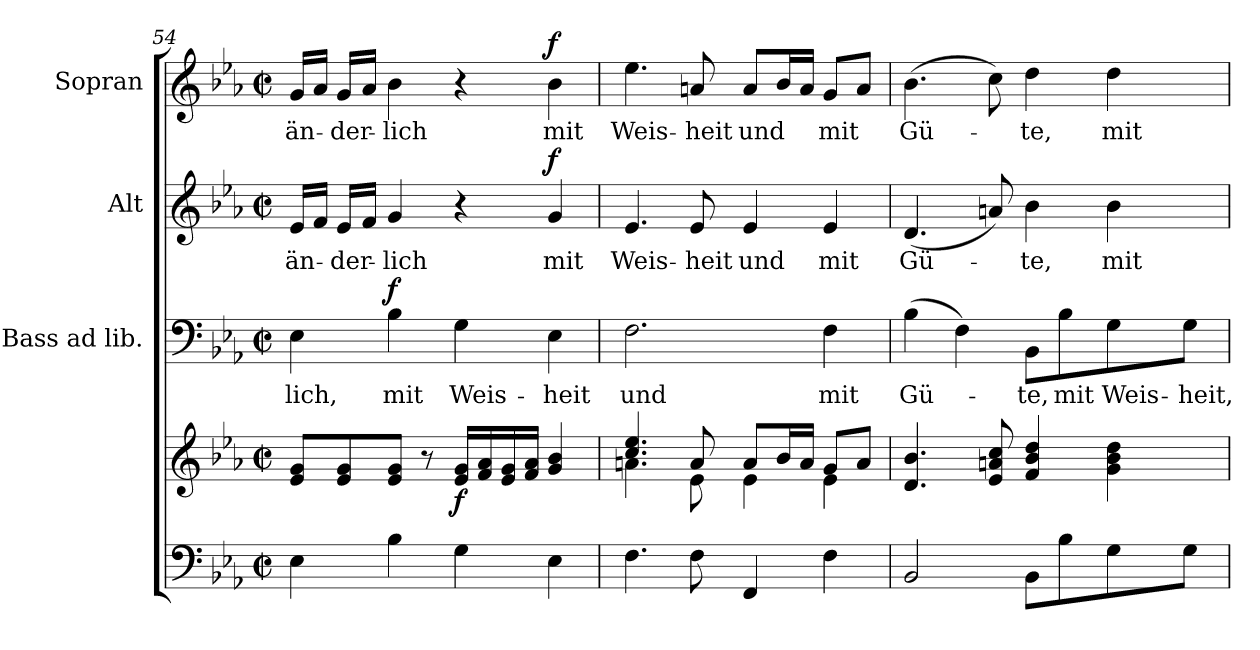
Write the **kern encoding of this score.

**kern	**kern	**dynam	**kern	**text	**dynam	**kern	**text	**dynam	**kern	**text	**dynam
*part4	*part4	*part4	*part3	*part3	*part3	*part2	*part2	*part2	*part1	*part1	*part1
*staff5	*staff4	*staff4/5	*staff3	*staff3	*staff3	*staff2	*staff2	*staff2	*staff1	*staff1	*staff1
*	*	*	*I"Bass ad lib.	*	*	*I"Alt	*	*	*I"Sopran	*	*
*	*	*	*I'B.	*	*	*I'A.	*	*	*I'S.	*	*
!!LO:LB:g=z
*clefF4	*clefG2	*	*clefF4	*	*	*clefG2	*	*	*clefG2	*	*
*k[b-e-a-]	*k[b-e-a-]	*	*k[b-e-a-]	*	*	*k[b-e-a-]	*	*	*k[b-e-a-]	*	*
*E-:	*E-:	*	*E-:	*	*	*E-:	*	*	*E-:	*	*
*M2/2	*M2/2	*	*M2/2	*	*	*M2/2	*	*	*M2/2	*	*
*met(c|)	*met(c|)	*	*met(c|)	*	*	*met(c|)	*	*	*met(c|)	*	*
=54	=54	=54	=54	=54	=54	=54	=54	=54	=54	=54	=54
!	!	!	!	!LO:LY:b	!	!	!LO:LY:b	!	!	!LO:LY:b	!
4E-\	8e-/ 8g/L	.	4E-\	-lich,	.	16e-/LL	-än-	.	16g/LL	-än-	.
.	.	.	.	.	.	16f/JJ	.	.	16a-/JJ	.	.
!	!	!	!	!	!	!	!LO:LY:b	!	!	!LO:LY:b	!
.	8e-/ 8g/	.	.	.	.	16e-/LL	-der-	.	16g/LL	-der-	.
.	.	.	.	.	.	16f/JJ	.	.	16a-/JJ	.	.
!	!	!	!	!LO:LY:b	!LO:DY:a	!	!LO:LY:b	!	!	!LO:LY:b	!
4B-\	8e-/ 8g/J	.	4B-\	mit	f	4g/	-lich	.	4b-\	-lich	.
.	8r	.	.	.	.	.	.	.	.	.	.
!	!	!LO:DY:b	!	!LO:LY:b	!	!	!	!	!	!	!
4G\	16e-/ 16g/LL	f	4G\	Weis-	.	4r	.	.	4r	.	.
.	16f/ 16a-/	.	.	.	.	.	.	.	.	.	.
.	16e-/ 16g/	.	.	.	.	.	.	.	.	.	.
.	16f/ 16a-/JJ	.	.	.	.	.	.	.	.	.	.
!	!	!	!	!LO:LY:b	!	!	!LO:LY:b	!LO:DY:a	!	!LO:LY:b	!LO:DY:a
4E-\	4g/ 4b-/	.	4E-\	-heit	.	4g/	mit	f	4b-\	mit	f
=55	=55	=55	=55	=55	=55	=55	=55	=55	=55	=55	=55
*	*^	*	*	*	*	*	*	*	*	*	*
!	!	!	!	!	!LO:LY:b	!	!	!LO:LY:b	!	!	!LO:LY:b	!
4.F\	4.cc/ 4.ee-/	4.an\	.	2.F\	und	.	4.e-/	Weis-	.	4.ee-\	Weis-	.
!	!	!	!	!	!	!	!	!LO:LY:b	!	!	!LO:LY:b	!
8F\	8a/	8e-\	.	.	.	.	8e-/	-heit	.	8an/	-heit	.
!	!	!	!	!	!	!	!	!LO:LY:b	!	!	!LO:LY:b	!
4FF/	8a/L	4e-\	.	.	.	.	4e-/	und	.	8a/L	und	.
.	16b-/L	.	.	.	.	.	.	.	.	16b-/L	.	.
.	16a/JJ	.	.	.	.	.	.	.	.	16a/JJ	.	.
!	!	!	!	!	!LO:LY:b	!	!	!LO:LY:b	!	!	!LO:LY:b	!
4F\	8g/L	4e-\	.	4F\	mit	.	4e-/	mit	.	8g/L	mit	.
.	8a/J	.	.	.	.	.	.	.	.	8a/J	.	.
*	*v	*v	*	*	*	*	*	*	*	*	*	*
=56	=56	=56	=56	=56	=56	=56	=56	=56	=56	=56	=56
!	!	!	!	!LO:LY:b	!	!	!LO:LY:b	!	!	!LO:LY:b	!
2BB-/	4.d/ 4.b-/	.	(>4B-\	Gü-	.	(<4.d/	Gü-	.	(>4.b-\	Gü-	.
.	.	.	4F\)	.	.	.	.	.	.	.	.
.	8e-/ 8an/ 8cc/	.	.	.	.	8an/)	.	.	8cc\)	.	.
!	!	!	!	!LO:LY:b	!	!	!LO:LY:b	!	!	!LO:LY:b	!
8BB-\L	4f/ 4b-/ 4dd/	.	8BB-\L	-te,	.	4b-\	-te,	.	4dd\	-te,	.
!	!	!	!	!LO:LY:b	!	!	!	!	!	!	!
8B-\	.	.	8B-\	mit	.	.	.	.	.	.	.
!	!	!	!	!LO:LY:b	!	!	!LO:LY:b	!	!	!LO:LY:b	!
8G\	4g\ 4b-\ 4dd\	.	8G\	Weis-	.	4b-\	mit	.	4dd\	mit	.
!	!	!	!	!LO:LY:b	!	!	!	!	!	!	!
8G\J	.	.	8G\J	-heit,	.	.	.	.	.	.	.
=	=	=	=	=	=	=	=	=	=	=	=
*-	*-	*-	*-	*-	*-	*-	*-	*-	*-	*-	*-
